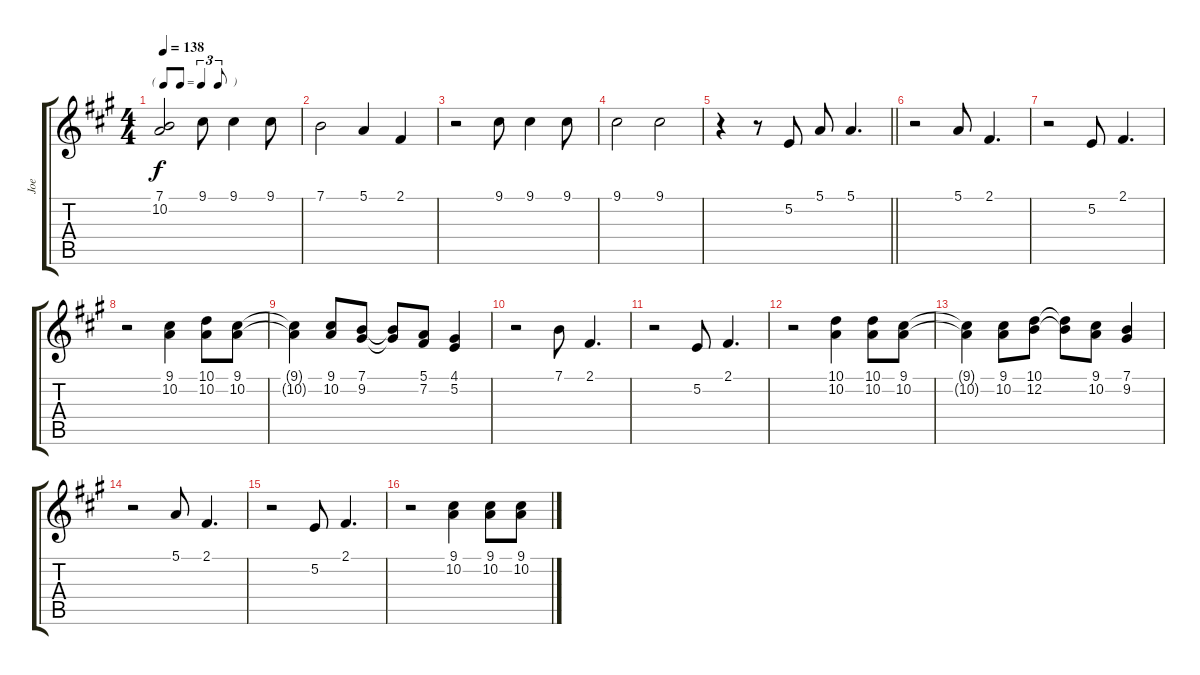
\track ("Joe" "Joe") {instrument lead1square}
\staff {score tabs}
\tuning (E4 B3 G3 D3 A2 E2) {hide}
\ts (4 4)
\tf triplet8th
\tempo 138
\clef g2
\ks a
(7.1{t} 10.2{t}).2{dy f} 9.1.8 9.1.4 9.1.8 |
7.1.2 5.1.4 2.1.4 |
r.2 9.1.8 9.1.4 9.1.8 |
9.1.2 9.1.2 |
\barLineRight lightlight
r.4 r.8 5.2.8 5.1.8 5.1.4{d} |
r.2 5.1.8 2.1.4{d} |
r.2 5.2.8 2.1.4{d} |
r.2 (9.1 10.2).4 (10.1 10.2).8 (9.1 10.2).8 |
(9.1{t} 10.2{t}).4 (9.1 10.2).8 (7.1 9.2).8 (7.1{t} 9.2{t}).8 (5.1 7.2).8 (4.1 5.2).4 |
r.2 7.1.8 2.1.4{d} |
r.2 5.2.8 2.1.4{d} |
r.2 (10.1 10.2).4 (10.1 10.2).8 (9.1 10.2).8 |
(9.1{t} 10.2{t}).4 (9.1 10.2).8 (10.1 12.2).8 (10.1{t} 12.2{t}).8 (9.1 10.2).8 (7.1 9.2).4 |
r.2 5.1.8 2.1.4{d} |
r.2 5.2.8 2.1.4{d} |
r.2 (9.1 10.2).4 (9.1 10.2).8 (9.1 10.2).8
